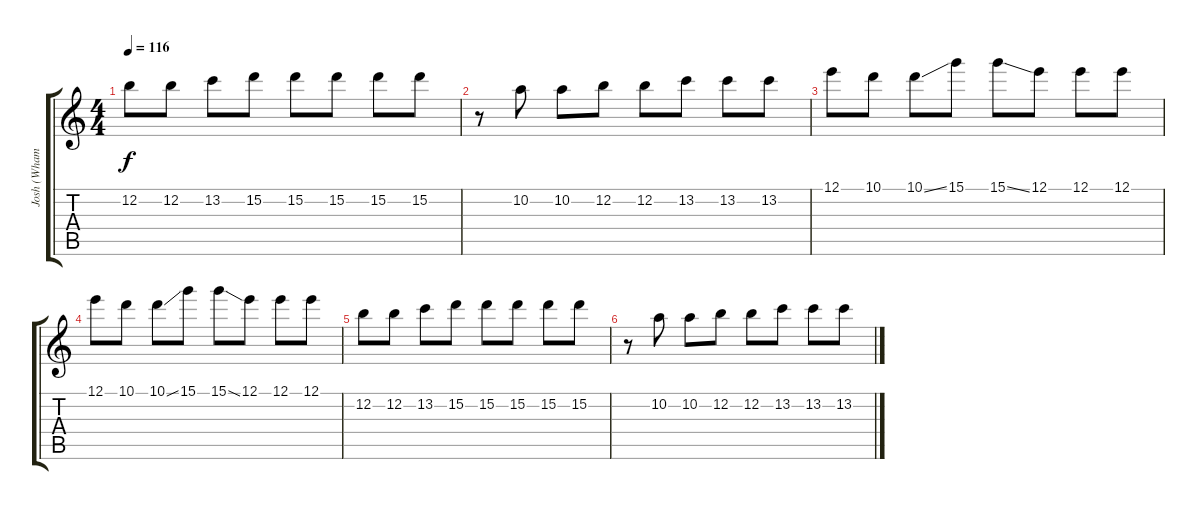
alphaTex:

\track ("Josh (Whammy Effect)" "Josh (Wham") {instrument overdrivenguitar}
\staff {score tabs}
\tuning (E4 B3 G3 D3 A2 D2) {hide}
\ts (4 4)
\tempo 116
\clef g2
\ks c
12.2.8{dy f} 12.2.8 13.2.8 15.2.8 15.2.8 15.2.8 15.2.8 15.2.8 |
r.8 10.2.8 10.2.8 12.2.8 12.2.8 13.2.8 13.2.8 13.2.8 |
12.1.8 10.1.8 10.1{ss}.8 15.1.8 15.1{ss}.8 12.1.8 12.1.8 12.1.8 |
12.1.8 10.1.8 10.1{ss}.8 15.1.8 15.1{ss}.8 12.1.8 12.1.8 12.1.8 |
12.2.8 12.2.8 13.2.8 15.2.8 15.2.8 15.2.8 15.2.8 15.2.8 |
r.8 10.2.8 10.2.8 12.2.8 12.2.8 13.2.8 13.2.8 13.2.8
